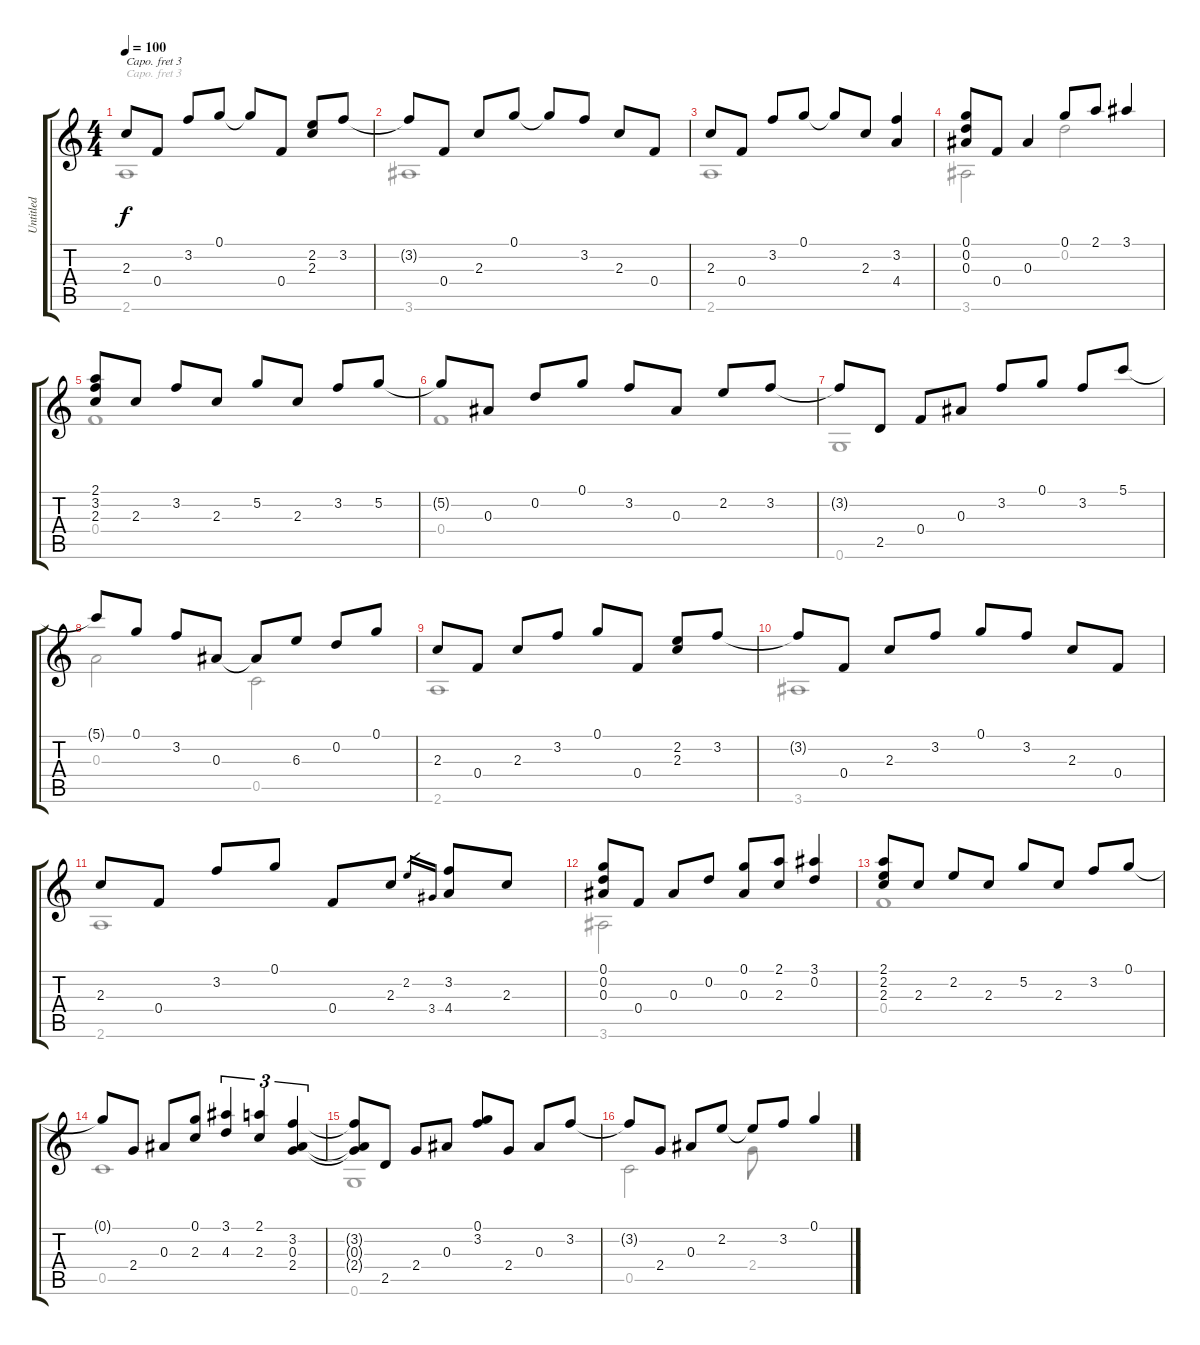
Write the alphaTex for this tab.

\track ("Untitled" "Untitled") {instrument acousticguitarsteel}
\staff {score tabs}
\capo 3
\tuning (E4 B3 G3 D3 A2 E2) {hide}
\voice
\ts (4 4)
\tempo 100
\clef g2
\ks c
2.3.8{dy f} 0.4.8 3.2.8 0.1.8 0.1{t}.8 0.4.8 (2.2 2.3).8 3.2.8 |
3.2{t}.8 0.4.8 2.3.8 0.1.8 0.1{t}.8 3.2.8 2.3.8 0.4.8 |
2.3.8 0.4.8 3.2.8 0.1.8 0.1{t}.8 2.3.8 (3.2 4.4).4 |
(0.1 0.2 0.3).8 0.4.8 0.3.4 0.1.8 2.1.8 3.1.4 |
(2.1 3.2 2.3).8 2.3.8 3.2.8 2.3.8 5.2.8 2.3.8 3.2.8 5.2.8 |
5.2{t}.8 0.3.8 0.2.8 0.1.8 3.2.8 0.3.8 2.2.8 3.2.8 |
3.2{t}.8 2.5.8 0.4.8 0.3.8 3.2.8 0.1.8 3.2.8 5.1.8 |
5.1{t}.8 0.1.8 3.2.8 0.3.8 0.3{t}.8 6.3.8 0.2.8 0.1.8 |
2.3.8 0.4.8 2.3.8 3.2.8 0.1.8 0.4.8 (2.2 2.3).8 3.2.8 |
3.2{t}.8 0.4.8 2.3.8 3.2.8 0.1.8 3.2.8 2.3.8 0.4.8 |
2.3.8 0.4.8 3.2.8 0.1.8 0.4.8 2.3.8 2.2.16{gr} 3.4.16{gr} (3.2 4.4).8 2.3.8 |
(0.1 0.2 0.3).8 0.4.8 0.3.8 0.2.8 (0.1 0.3).8 (2.1 2.3).8 (3.1 0.2).4 |
(2.1 2.2 2.3).8 2.3.8 2.2.8 2.3.8 5.2.8 2.3.8 3.2.8 0.1.8 |
0.1{t}.8 2.4.8 0.3.8 (0.1 2.3).8 (3.1 4.3).4{tu (3 2)} (2.1 2.3).4{tu (3 2)} (3.2 0.3 2.4).4{tu (3 2)} |
(3.2{t} 0.3{t} 2.4{t}).8 2.5.8 2.4.8 0.3.8 (0.1 3.2).8 2.4.8 0.3.8 3.2.8 |
3.2{t}.8 2.4.8 0.3.8 2.2.8 2.2{t}.8 3.2.8 0.1.4
\voice
\clef g2
\ottava regular
\simile none
\ks c
2.6.1{dy f} |
3.6.1 |
2.6.1 |
3.6.2 0.2.2 |
0.4.1 |
0.4.1 |
0.6.1 |
0.3.2 0.5.2 |
2.6.1 |
3.6.1 |
2.6.1 |
3.6.2 |
0.4.1 |
0.5.1 |
0.6.1 |
0.5.2 2.4.8
